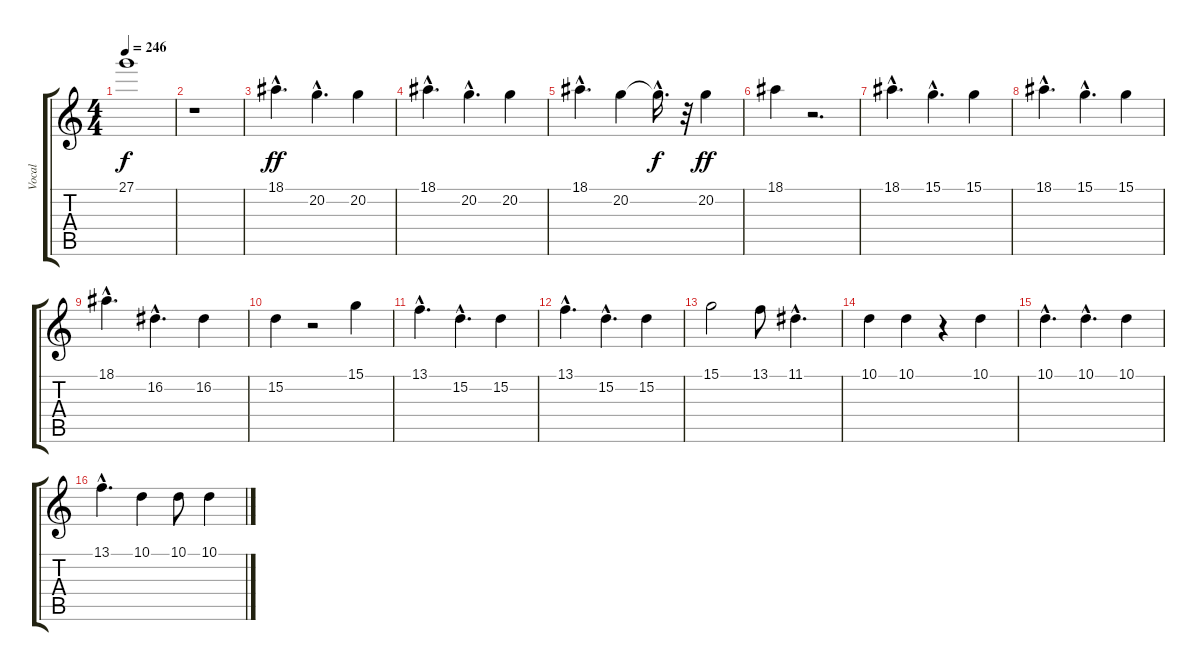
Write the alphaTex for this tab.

\track ("Vocal" "Vocal") {instrument synthvoice}
\staff {score tabs}
\tuning (E4 B3 G3 D3 A2 E2) {hide}
\ts (4 4)
\tempo 246
\clef g2
\ks c
27.1{t}.1{dy f} |
r.1 |
18.1{hac}.4{d dy ff} 20.2{hac}.4{d} 20.2.4 |
18.1{hac}.4{d} 20.2{hac}.4{d} 20.2.4 |
18.1{hac}.4{d} 20.2.4 20.2{hac t}.16{d dy f} r.32 20.2.4{dy ff} |
18.1.4 r.2{d} |
18.1{hac}.4{d} 15.1{hac}.4{d} 15.1.4 |
18.1{hac}.4{d} 15.1{hac}.4{d} 15.1.4 |
18.1{hac}.4{d} 16.2{hac}.4{d} 16.2.4 |
15.2.4 r.2 15.1.4 |
13.1{hac}.4{d} 15.2{hac}.4{d} 15.2.4 |
13.1{hac}.4{d} 15.2{hac}.4{d} 15.2.4 |
15.1.2 13.1.8 11.1{hac}.4{d} |
10.1.4 10.1.4 r.4 10.1.4 |
10.1{hac}.4{d} 10.1{hac}.4{d} 10.1.4 |
13.1{hac}.4{d} 10.1.4 10.1.8 10.1.4
